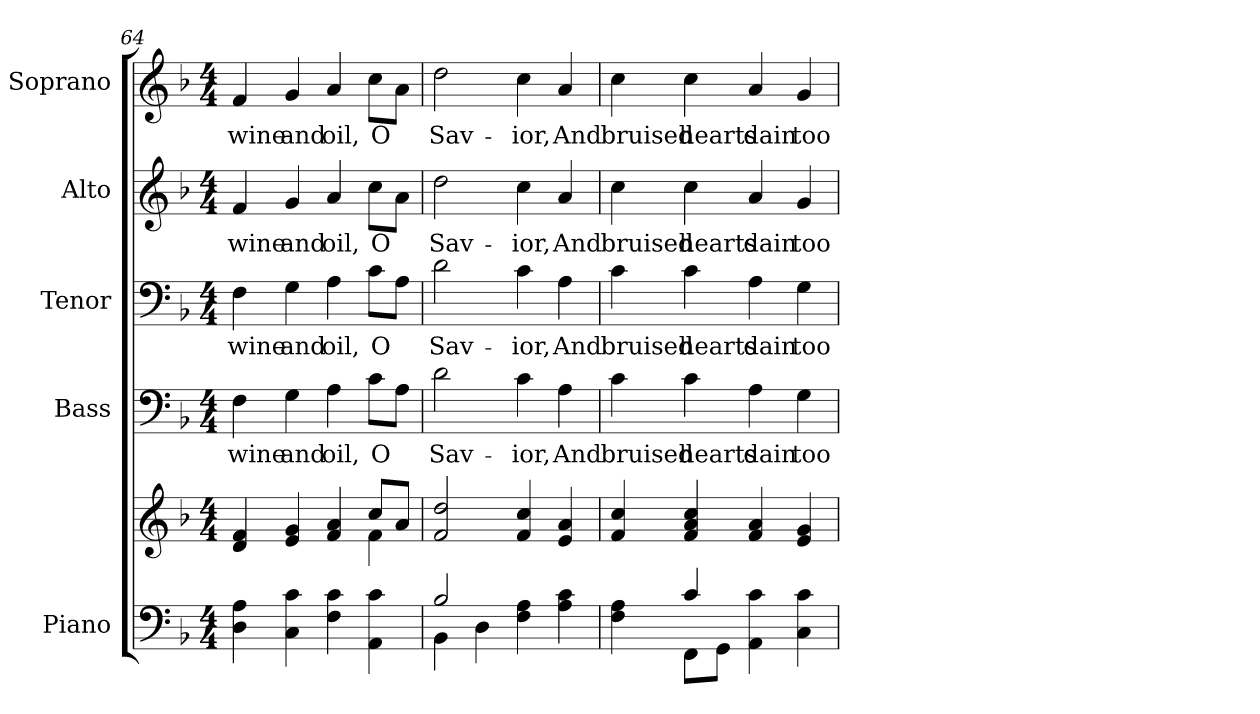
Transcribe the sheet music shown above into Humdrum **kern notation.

**kern	**kern	**kern	**text	**kern	**text	**kern	**text	**kern	**text
*part5	*part5	*part4	*part4	*part3	*part3	*part2	*part2	*part1	*part1
*staff6	*staff5	*staff4	*staff4	*staff3	*staff3	*staff2	*staff2	*staff1	*staff1
*I"Piano	*	*I"Bass	*	*I"Tenor	*	*I"Alto	*	*I"Soprano	*
*I'Pno.	*	*I'B.	*	*I'T.	*	*I'A.	*	*I'S.	*
!!LO:PB:g=z
*clefF4	*clefG2	*clefF4	*	*clefF4	*	*clefG2	*	*clefG2	*
*k[b-]	*k[b-]	*k[b-]	*	*k[b-]	*	*k[b-]	*	*k[b-]	*
*F:	*F:	*F:	*	*F:	*	*F:	*	*F:	*
*M4/4	*M4/4	*M4/4	*	*M4/4	*	*M4/4	*	*M4/4	*
=64	=64	=64	=64	=64	=64	=64	=64	=64	=64
*	*^	*	*	*	*	*	*	*	*
!	!	!	!	!LO:LY:b:color=#000000	!	!	!	!	!	!
!	!	!	!	!	!	!LO:LY:b:color=#000000	!	!	!	!
!	!	!	!	!	!	!	!	!LO:LY:b:color=#000000	!	!
!	!	!	!	!	!	!	!	!	!	!LO:LY:b:color=#000000
4Di\ 4Ai	4di/ 4fi	2ryy	4Fi\	wine	4Fi\	wine	4fi/	wine	4fi/	wine
!	!	!	!	!LO:LY:b:color=#000000	!	!	!	!	!	!
!	!	!	!	!	!	!LO:LY:b:color=#000000	!	!	!	!
!	!	!	!	!	!	!	!	!LO:LY:b:color=#000000	!	!
!	!	!	!	!	!	!	!	!	!	!LO:LY:b:color=#000000
4Ci\ 4ci	4ei/ 4gi	.	4Gi\	and	4Gi\	and	4gi/	and	4gi/	and
!	!	!	!	!LO:LY:b:color=#000000	!	!	!	!	!	!
!	!	!	!	!	!	!LO:LY:b:color=#000000	!	!	!	!
!	!	!	!	!	!	!	!	!LO:LY:b:color=#000000	!	!
!	!	!	!	!	!	!	!	!	!	!LO:LY:b:color=#000000
4Fi\ 4ci	4fi/ 4ai	4ryy	4Ai\	oil,	4Ai\	oil,	4ai/	oil,	4ai/	oil,
!	!	!	!	!LO:LY:b:color=#000000	!	!	!	!	!	!
!	!	!	!	!	!	!LO:LY:b:color=#000000	!	!	!	!
!	!	!	!	!	!	!	!	!LO:LY:b:color=#000000	!	!
!	!	!	!	!	!	!	!	!	!	!LO:LY:b:color=#000000
4AAi\ 4ci	8cci/L	4fi\	8ci\L	O	8ci\L	O	8cci\L	O	8cci\L	O
.	8ai/J	.	8Ai\J	.	8Ai\J	.	8ai\J	.	8ai\J	.
*	*v	*v	*	*	*	*	*	*	*	*
=65	=65	=65	=65	=65	=65	=65	=65	=65	=65
*^	*	*	*	*	*	*	*	*	*
!	!	!	!	!LO:LY:b:color=#000000	!	!	!	!	!	!
!	!	!	!	!	!	!LO:LY:b:color=#000000	!	!	!	!
!	!	!	!	!	!	!	!	!LO:LY:b:color=#000000	!	!
!	!	!	!	!	!	!	!	!	!	!LO:LY:b:color=#000000
2B-i/	4BB-i\	2fi/ 2ddi	2di\	Sav-	2di\	Sav-	2ddi\	Sav-	2ddi\	Sav-
.	4Di\	.	.	.	.	.	.	.	.	.
!	!	!	!	!LO:LY:b:color=#000000	!	!	!	!	!	!
!	!	!	!	!	!	!LO:LY:b:color=#000000	!	!	!	!
!	!	!	!	!	!	!	!	!LO:LY:b:color=#000000	!	!
!	!	!	!	!	!	!	!	!	!	!LO:LY:b:color=#000000
4Fi\ 4Ai	2ryy	4fi/ 4cci	4ci\	-ior,	4ci\	-ior,	4cci\	-ior,	4cci\	-ior,
!	!	!	!	!LO:LY:b:color=#000000	!	!	!	!	!	!
!	!	!	!	!	!	!LO:LY:b:color=#000000	!	!	!	!
!	!	!	!	!	!	!	!	!LO:LY:b:color=#000000	!	!
!	!	!	!	!	!	!	!	!	!	!LO:LY:b:color=#000000
4Ai\ 4ci	.	4ei/ 4ai	4Ai\	And	4Ai\	And	4ai/	And	4ai/	And
!!LO:LB:g=z
=66	=66	=66	=66	=66	=66	=66	=66	=66	=66	=66
!	!	!	!	!LO:LY:b:color=#000000	!	!	!	!	!	!
!	!	!	!	!	!	!LO:LY:b:color=#000000	!	!	!	!
!	!	!	!	!	!	!	!	!LO:LY:b:color=#000000	!	!
!	!	!	!	!	!	!	!	!	!	!LO:LY:b:color=#000000
4Fi\ 4Ai	4ryy	4fi/ 4cci	4ci\	bruised	4ci\	bruised	4cci\	bruised	4cci\	bruised
!	!	!	!	!LO:LY:b:color=#000000	!	!	!	!	!	!
!	!	!	!	!	!	!LO:LY:b:color=#000000	!	!	!	!
!	!	!	!	!	!	!	!	!LO:LY:b:color=#000000	!	!
!	!	!	!	!	!	!	!	!	!	!LO:LY:b:color=#000000
4ci/	8FFi\L	4fi/ 4ai 4cci	4ci\	hearts	4ci\	hearts	4cci\	hearts	4cci\	hearts
.	8GGi\J	.	.	.	.	.	.	.	.	.
!	!	!	!	!LO:LY:b:color=#000000	!	!	!	!	!	!
!	!	!	!	!	!	!LO:LY:b:color=#000000	!	!	!	!
!	!	!	!	!	!	!	!	!LO:LY:b:color=#000000	!	!
!	!	!	!	!	!	!	!	!	!	!LO:LY:b:color=#000000
4AAi\ 4ci	2ryy	4fi/ 4ai	4Ai\	dain	4Ai\	dain	4ai/	dain	4ai/	dain
!	!	!	!	!LO:LY:b:color=#000000	!	!	!	!	!	!
!	!	!	!	!	!	!LO:LY:b:color=#000000	!	!	!	!
!	!	!	!	!	!	!	!	!LO:LY:b:color=#000000	!	!
!	!	!	!	!	!	!	!	!	!	!LO:LY:b:color=#000000
4Ci\ 4ci	.	4ei/ 4gi	4Gi\	too	4Gi\	too	4gi/	too	4gi/	too
*v	*v	*	*	*	*	*	*	*	*	*
=	=	=	=	=	=	=	=	=	=
*-	*-	*-	*-	*-	*-	*-	*-	*-	*-
